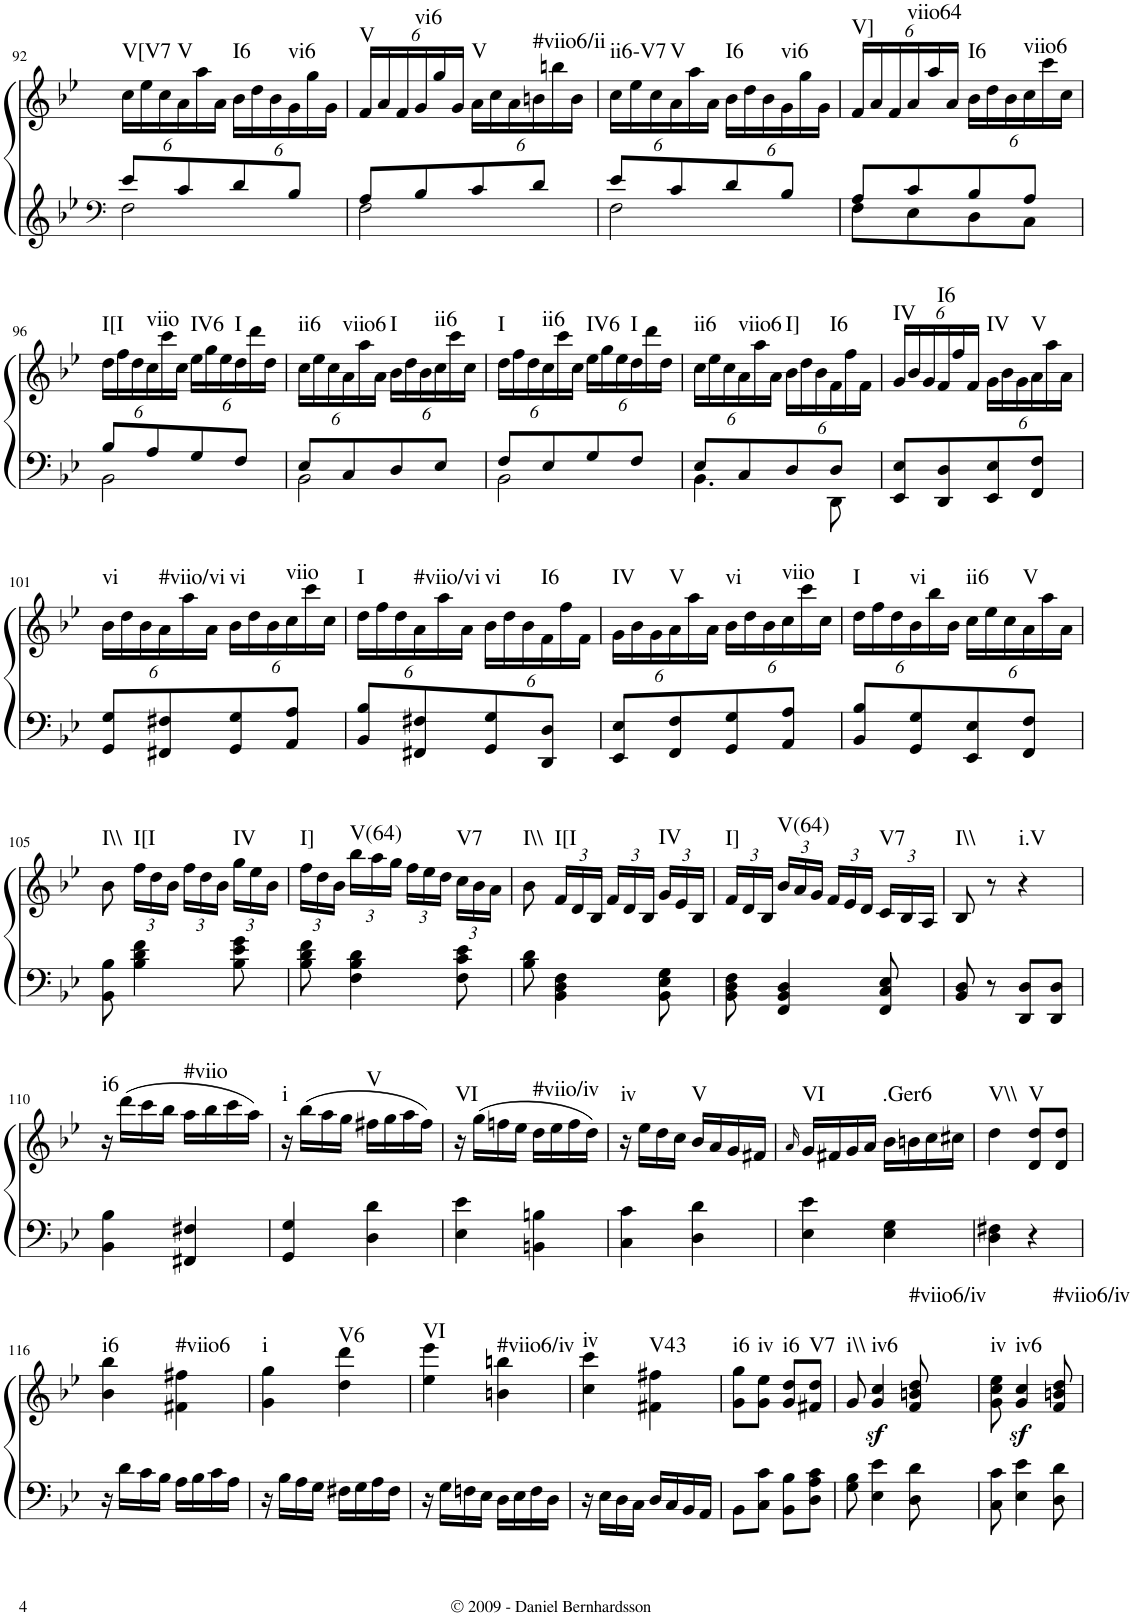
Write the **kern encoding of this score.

**kern	**kern	**dynam	**harte
*part1	*part1	*part1	*part1
*staff2	*staff1	*staff1/2	*
*I"Piano	*	*	*
*I'Pno.	*	*	*
!!LO:PB:g=z
*clefF4	*clefG2	*	*
*k[b-e-]	*k[b-e-]	*	*
*B-:	*B-:	*	*
*M2/4	*M2/4	*	*
=92	=92	=92	=92
*^	*	*	*
*	*	*Xbrackettup	*	*
!	!	!	!	!LO:H:kt=V[V7
8e-/L	2F\	24cc\LL	.	N
.	.	24ee-\	.	.
.	.	24cc\	.	.
!	!	!	!	!LO:H:kt=V
8c/	.	24a\	.	N
.	.	24aa\	.	.
.	.	24a\JJ	.	.
!	!	!	!	!LO:H:kt=I6
8d/	.	24b-\LL	.	N
.	.	24dd\	.	.
.	.	24b-\	.	.
!	!	!	!	!LO:H:kt=vi6
8B-/J	.	24g\	.	N
.	.	24gg\	.	.
.	.	24g\JJ	.	.
=93	=93	=93	=93	=93
!	!	!	!	!LO:H:kt=V
8A/L	2F\	24f/LL	.	N
.	.	24a/	.	.
.	.	24f/	.	.
!	!	!	!	!LO:H:kt=vi6
8B-/	.	24g/	.	N
.	.	24gg/	.	.
.	.	24g/JJ	.	.
!	!	!	!	!LO:H:kt=V
8c/	.	24a\LL	.	N
.	.	24cc\	.	.
.	.	24a\	.	.
!	!	!	!	!LO:H:kt=#viio6/ii
8d/J	.	24bn\	.	N
.	.	24bbn\	.	.
.	.	24b\JJ	.	.
=94	=94	=94	=94	=94
!	!	!	!	!LO:H:kt=ii6-V7
8e-/L	2F\	24cc\LL	.	N
.	.	24ee-\	.	.
.	.	24cc\	.	.
!	!	!	!	!LO:H:kt=V
8c/	.	24a\	.	N
.	.	24aa\	.	.
.	.	24a\JJ	.	.
!	!	!	!	!LO:H:kt=I6
8d/	.	24b-\LL	.	N
.	.	24dd\	.	.
.	.	24b-\	.	.
!	!	!	!	!LO:H:kt=vi6
8B-/J	.	24g\	.	N
.	.	24gg\	.	.
.	.	24g\JJ	.	.
=95	=95	=95	=95	=95
!	!	!	!	!LO:H:kt=V]
8A/L	8F\L	24f/LL	.	N
.	.	24a/	.	.
.	.	24f/	.	.
!	!	!	!	!LO:H:kt=viio64
8c/	8E-\	24a/	.	N
.	.	24aa/	.	.
.	.	24a/JJ	.	.
!	!	!	!	!LO:H:kt=I6
8B-/	8D\	24b-\LL	.	N
.	.	24dd\	.	.
.	.	24b-\	.	.
!	!	!	!	!LO:H:kt=viio6
8A/J	8C\J	24cc\	.	N
.	.	24ccc\	.	.
.	.	24cc\JJ	.	.
!!LO:LB:g=z
=96	=96	=96	=96	=96
!	!	!	!	!LO:H:kt=I[I
8B-/L	2BB-\	24dd\LL	.	N
.	.	24ff\	.	.
.	.	24dd\	.	.
!	!	!	!	!LO:H:kt=viio
8A/	.	24cc\	.	N
.	.	24ccc\	.	.
.	.	24cc\JJ	.	.
!	!	!	!	!LO:H:kt=IV6
8G/	.	24ee-\LL	.	N
.	.	24gg\	.	.
.	.	24ee-\	.	.
!	!	!	!	!LO:H:kt=I
8F/J	.	24dd\	.	N
.	.	24ddd\	.	.
.	.	24dd\JJ	.	.
=97	=97	=97	=97	=97
!	!	!	!	!LO:H:kt=ii6
8E-/L	2BB-\	24cc\LL	.	N
.	.	24ee-\	.	.
.	.	24cc\	.	.
!	!	!	!	!LO:H:kt=viio6
8C/	.	24a\	.	N
.	.	24aa\	.	.
.	.	24a\JJ	.	.
!	!	!	!	!LO:H:kt=I
8D/	.	24b-\LL	.	N
.	.	24dd\	.	.
.	.	24b-\	.	.
!	!	!	!	!LO:H:kt=ii6
8E-/J	.	24cc\	.	N
.	.	24ccc\	.	.
.	.	24cc\JJ	.	.
=98	=98	=98	=98	=98
!	!	!	!	!LO:H:kt=I
8F/L	2BB-\	24dd\LL	.	N
.	.	24ff\	.	.
.	.	24dd\	.	.
!	!	!	!	!LO:H:kt=ii6
8E-/	.	24cc\	.	N
.	.	24ccc\	.	.
.	.	24cc\JJ	.	.
!	!	!	!	!LO:H:kt=IV6
8G/	.	24ee-\LL	.	N
.	.	24gg\	.	.
.	.	24ee-\	.	.
!	!	!	!	!LO:H:kt=I
8F/J	.	24dd\	.	N
.	.	24ddd\	.	.
.	.	24dd\JJ	.	.
=99	=99	=99	=99	=99
!	!	!	!	!LO:H:kt=ii6
8E-/L	4.BB-\	24cc\LL	.	N
.	.	24ee-\	.	.
.	.	24cc\	.	.
!	!	!	!	!LO:H:kt=viio6
8C/	.	24a\	.	N
.	.	24aa\	.	.
.	.	24a\JJ	.	.
!	!	!	!	!LO:H:kt=I]
8D/	.	24b-\LL	.	N
.	.	24dd\	.	.
.	.	24b-\	.	.
!	!	!	!	!LO:H:kt=I6
8D/J	8DD\	24f\	.	N
.	.	24ff\	.	.
.	.	24f\JJ	.	.
*v	*v	*	*	*
=100	=100	=100	=100
!	!	!	!LO:H:kt=IV
8EE-/ 8E-/L	24g/LL	.	N
.	24b-/	.	.
.	24g/	.	.
!	!	!	!LO:H:kt=I6
8DD/ 8D/	24f/	.	N
.	24ff/	.	.
.	24f/JJ	.	.
!	!	!	!LO:H:kt=IV
8EE-/ 8E-/	24g\LL	.	N
.	24b-\	.	.
.	24g\	.	.
!	!	!	!LO:H:kt=V
8FF/ 8F/J	24a\	.	N
.	24aa\	.	.
.	24a\JJ	.	.
!!LO:LB:g=z
=101	=101	=101	=101
!	!	!	!LO:H:kt=vi
8GG/ 8G/L	24b-\LL	.	N
.	24dd\	.	.
.	24b-\	.	.
!	!	!	!LO:H:kt=#viio/vi
8FF#X/ 8F#X/	24a\	.	N
.	24aa\	.	.
.	24a\JJ	.	.
!	!	!	!LO:H:kt=vi
8GG/ 8G/	24b-\LL	.	N
.	24dd\	.	.
.	24b-\	.	.
!	!	!	!LO:H:kt=viio
8AA/ 8A/J	24cc\	.	N
.	24ccc\	.	.
.	24cc\JJ	.	.
=102	=102	=102	=102
!	!	!	!LO:H:kt=I
8BB-/ 8B-/L	24dd\LL	.	N
.	24ff\	.	.
.	24dd\	.	.
!	!	!	!LO:H:kt=#viio/vi
8FF#X/ 8F#X/	24a\	.	N
.	24aa\	.	.
.	24a\JJ	.	.
!	!	!	!LO:H:kt=vi
8GG/ 8G/	24b-\LL	.	N
.	24dd\	.	.
.	24b-\	.	.
!	!	!	!LO:H:kt=I6
8DD/ 8D/J	24f\	.	N
.	24ff\	.	.
.	24f\JJ	.	.
=103	=103	=103	=103
!	!	!	!LO:H:kt=IV
8EE-/ 8E-/L	24g\LL	.	N
.	24b-\	.	.
.	24g\	.	.
!	!	!	!LO:H:kt=V
8FF/ 8F/	24a\	.	N
.	24aa\	.	.
.	24a\JJ	.	.
!	!	!	!LO:H:kt=vi
8GG/ 8G/	24b-\LL	.	N
.	24dd\	.	.
.	24b-\	.	.
!	!	!	!LO:H:kt=viio
8AA/ 8A/J	24cc\	.	N
.	24ccc\	.	.
.	24cc\JJ	.	.
=104	=104	=104	=104
!	!	!	!LO:H:kt=I
8BB-/ 8B-/L	24dd\LL	.	N
.	24ff\	.	.
.	24dd\	.	.
!	!	!	!LO:H:kt=vi
8GG/ 8G/	24b-\	.	N
.	24bb-\	.	.
.	24b-\JJ	.	.
!	!	!	!LO:H:kt=ii6
8EE-/ 8E-/	24cc\LL	.	N
.	24ee-\	.	.
.	24cc\	.	.
!	!	!	!LO:H:kt=V
8FF/ 8F/J	24a\	.	N
.	24aa\	.	.
.	24a\JJ	.	.
!!LO:LB:g=z
=105	=105	=105	=105
!	!	!	!LO:H:kt=I\\
8BB-\ 8B-\	8b-\	.	N
!	!	!	!LO:H:kt=I[I
4B-\ 4d\ 4f\	24ff\LL	.	N
.	24dd\	.	.
.	24b-\JJ	.	.
.	24ff\LL	.	.
.	24dd\	.	.
.	24b-\JJ	.	.
!	!	!	!LO:H:kt=IV
8B-\ 8e-\ 8g\	24gg\LL	.	N
.	24ee-\	.	.
.	24b-\JJ	.	.
=106	=106	=106	=106
!	!	!	!LO:H:kt=I]
8B-\ 8d\ 8f\	24ff\LL	.	N
.	24dd\	.	.
.	24b-\JJ	.	.
!	!	!	!LO:H:kt=V(64)
4F\ 4B-\ 4d\	24bb-\LL	.	N
.	24aa\	.	.
.	24gg\JJ	.	.
.	24ff\LL	.	.
.	24ee-\	.	.
.	24dd\JJ	.	.
!	!	!	!LO:H:kt=V7
8F\ 8c\ 8e-\	24cc\LL	.	N
.	24b-\	.	.
.	24a\JJ	.	.
=107	=107	=107	=107
!	!	!	!LO:H:kt=I\\
8B-\ 8d\	8b-\	.	N
!	!	!	!LO:H:kt=I[I
4BB-\ 4D\ 4F\	24f/LL	.	N
.	24d/	.	.
.	24B-/JJ	.	.
.	24f/LL	.	.
.	24d/	.	.
.	24B-/JJ	.	.
!	!	!	!LO:H:kt=IV
8BB-\ 8E-\ 8G\	24g/LL	.	N
.	24e-/	.	.
.	24B-/JJ	.	.
=108	=108	=108	=108
!	!	!	!LO:H:kt=I]
8BB-\ 8D\ 8F\	24f/LL	.	N
.	24d/	.	.
.	24B-/JJ	.	.
!	!	!	!LO:H:kt=V(64)
4FF/ 4BB-/ 4D/	24b-/LL	.	N
.	24a/	.	.
.	24g/JJ	.	.
.	24f/LL	.	.
.	24e-/	.	.
.	24d/JJ	.	.
!	!	!	!LO:H:kt=V7
8FF/ 8C/ 8E-/	24c/LL	.	N
.	24B-/	.	.
.	24A/JJ	.	.
=109	=109	=109	=109
!	!	!	!LO:H:kt=I\\
8BB-/ 8D/	8B-/	.	N
8r	8r	.	.
!	!	!	!LO:H:kt=i.V
8DD/ 8D/L	4r	.	N
8DD/ 8D/J	.	.	.
!!LO:LB:g=z
=110	=110	=110	=110
!	!	!	!LO:H:kt=i6
4BB-\ 4B-\	16r	.	N
.	(16ddd\LL	.	.
.	16ccc\	.	.
.	16bb-\JJ	.	.
!	!	!	!LO:H:kt=#viio
4FF#X/ 4F#X/	16aa\LL	.	N
.	16bb-\	.	.
.	16ccc\	.	.
.	16aa\JJ)	.	.
=111	=111	=111	=111
!	!	!	!LO:H:kt=i
4GG/ 4G/	16r	.	N
.	(16bb-\LL	.	.
.	16aa\	.	.
.	16gg\JJ	.	.
!	!	!	!LO:H:kt=V
4D\ 4d\	16ff#X\LL	.	N
.	16gg\	.	.
.	16aa\	.	.
.	16ff#\JJ)	.	.
=112	=112	=112	=112
!	!	!	!LO:H:kt=VI
4E-\ 4e-\	16r	.	N
.	(16gg\LL	.	.
.	16ffn\	.	.
.	16ee-\JJ	.	.
!	!	!	!LO:H:kt=#viio/iv
4BBn\ 4Bn\	16dd\LL	.	N
.	16ee-\	.	.
.	16ff\	.	.
.	16dd\JJ)	.	.
=113	=113	=113	=113
!	!	!	!LO:H:kt=iv
4C\ 4c\	16r	.	N
.	16ee-\LL	.	.
.	16dd\	.	.
.	16cc\JJ	.	.
!	!	!	!LO:H:kt=V
4D\ 4d\	16b-/LL	.	N
.	16a/	.	.
.	16g/	.	.
.	16f#X/JJ	.	.
=114	=114	=114	=114
.	16qa/	.	.
!	!	!	!LO:H:kt=VI
4E-\ 4e-\	16g/LL	.	N
.	16f#X/	.	.
.	16g/	.	.
.	16a/JJ	.	.
!	!	!	!LO:H:kt=.Ger6
4E-\ 4G\	16b-\LL	.	N
.	16bn\	.	.
.	16cc\	.	.
.	16cc#X\JJ	.	.
=115	=115	=115	=115
!	!	!	!LO:H:kt=V\\
4D\ 4F#X\	4dd\	.	N
!	!	!	!LO:H:kt=V
4r	8d/ 8dd/L	.	N
.	8d/ 8dd/J	.	.
!!LO:LB:g=z
=116	=116	=116	=116
!	!	!	!LO:H:kt=i6
16r	4b-\ 4bb-\	.	N
16d\LL	.	.	.
16c\	.	.	.
16B-\JJ	.	.	.
!	!	!	!LO:H:kt=#viio6
16A\LL	4f#X\ 4ff#X\	.	N
16B-\	.	.	.
16c\	.	.	.
16A\JJ	.	.	.
=117	=117	=117	=117
!	!	!	!LO:H:kt=i
16r	4g\ 4gg\	.	N
16B-\LL	.	.	.
16A\	.	.	.
16G\JJ	.	.	.
!	!	!	!LO:H:kt=V6
16F#X\LL	4dd\ 4ddd\	.	N
16G\	.	.	.
16A\	.	.	.
16F#\JJ	.	.	.
=118	=118	=118	=118
!	!	!	!LO:H:kt=VI
16r	4ee-\ 4eee-\	.	N
16G\LL	.	.	.
16Fn\	.	.	.
16E-\JJ	.	.	.
!	!	!	!LO:H:kt=#viio6/iv
16D\LL	4bn\ 4bbn\	.	N
16E-\	.	.	.
16F\	.	.	.
16D\JJ	.	.	.
=119	=119	=119	=119
!	!	!	!LO:H:kt=iv
16r	4cc\ 4ccc\	.	N
16E-\LL	.	.	.
16D\	.	.	.
16C\JJ	.	.	.
!	!	!	!LO:H:kt=V43
16D/LL	4f#X\ 4ff#X\	.	N
16C/	.	.	.
16BB-/	.	.	.
16AA/JJ	.	.	.
=120	=120	=120	=120
!	!	!	!LO:H:kt=i6
8BB-\L	8g\ 8gg\L	.	N
!	!	!	!LO:H:kt=iv
8C\ 8c\J	8g\ 8ee-\J	.	N
!	!	!	!LO:H:kt=i6
8BB-\ 8B-\L	8g/ 8dd/L	.	N
!	!	!	!LO:H:kt=V7
8D\ 8A\ 8c\J	8f#X/ 8dd/J	.	N
=121	=121	=121	=121
!	!	!	!LO:H:kt=i\\
8G\ 8B-\	8g/	.	N
!	!	!LO:DY:b	!LO:H:kt=iv6
4E-\ 4e-\	4g/ 4cc/	sf	N
!	!	!	!LO:H:kt=#viio6/iv
8D\ 8d\	8f/ 8bn/ 8dd/	.	N
=122	=122	=122	=122
!	!	!	!LO:H:kt=iv
8C\ 8c\	8g\ 8cc\ 8ee-\	.	N
!	!	!LO:DY:b	!LO:H:kt=iv6
4E-\ 4e-\	4g/ 4cc/	sf	N
!	!	!	!LO:H:kt=#viio6/iv
8D\ 8d\	8f/ 8bn/ 8dd/	.	N
=	=	=	=
*-	*-	*-	*-
